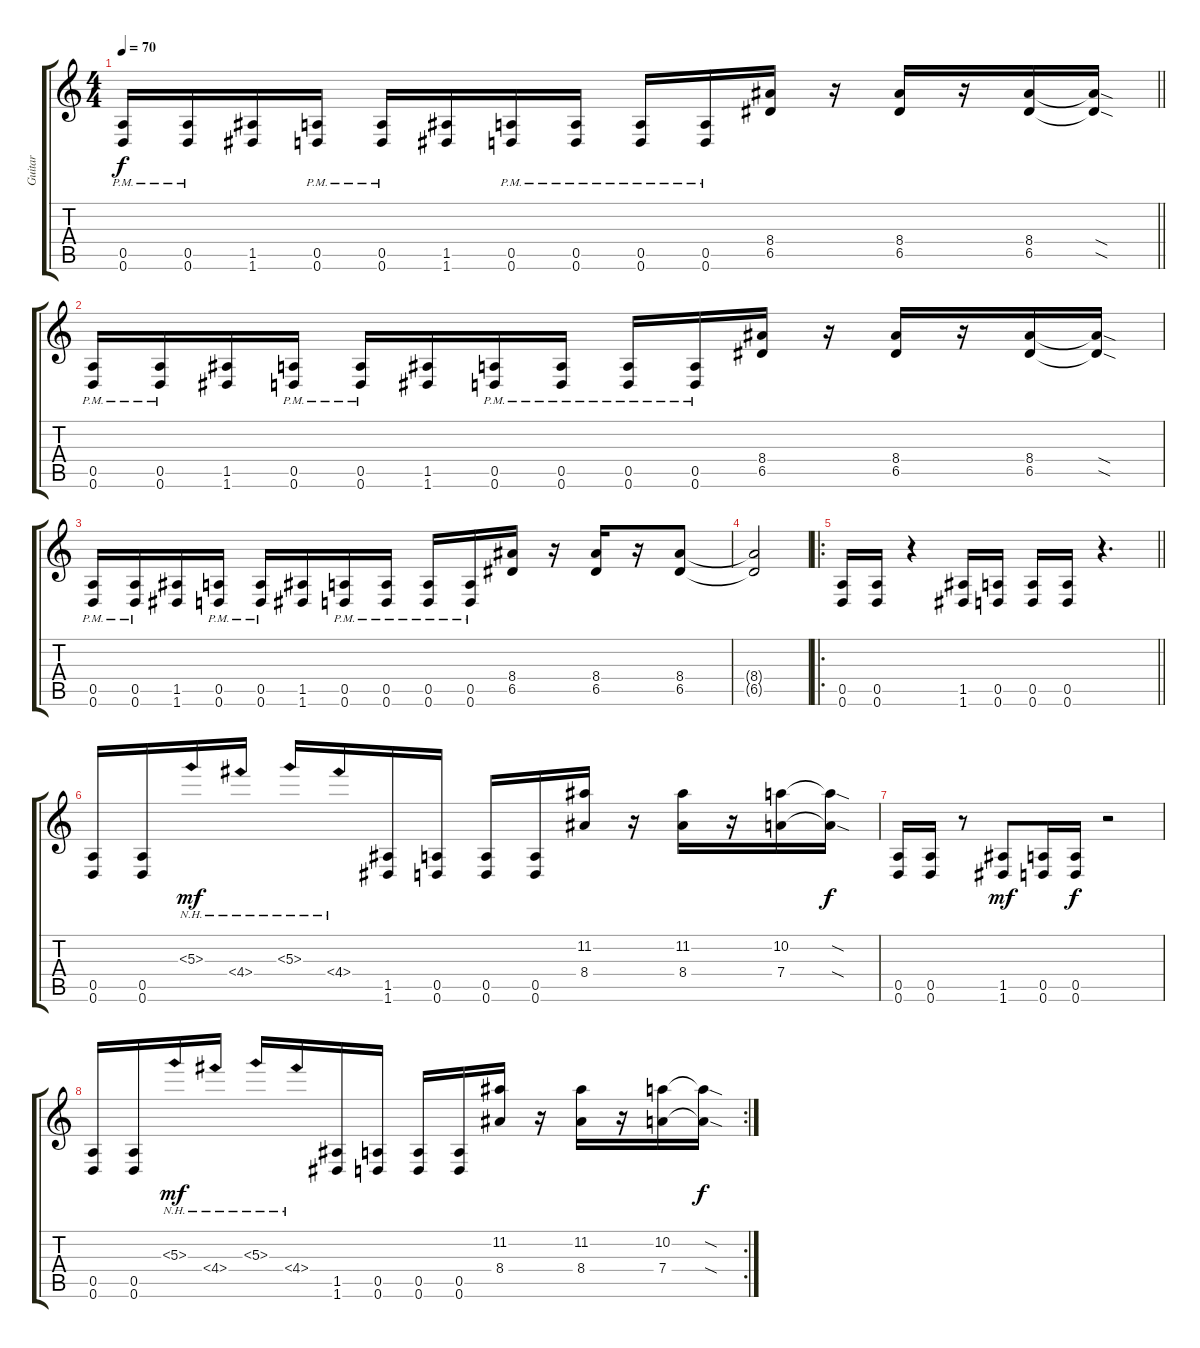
\track ("Guitar" "Guitar") {instrument distortionguitar}
\staff {score tabs}
\tuning (E4 B3 G3 D3 A2 D2) {hide}
\ts (4 4)
\tempo 70
\clef g2
\barLineRight lightlight
\ks c
(0.5{pm} 0.6{pm}).16{dy f} (0.5{pm} 0.6{pm}).16 (1.5 1.6).16 (0.5{pm} 0.6{pm}).16 (0.5{pm} 0.6{pm}).16 (1.5 1.6).16 (0.5{pm} 0.6{pm}).16 (0.5{pm} 0.6{pm}).16 (0.5{pm} 0.6{pm}).16 (0.5{pm} 0.6{pm}).16 (8.4 6.5).16 r.16 (8.4 6.5).16 r.16 (8.4 6.5).16 (8.4{sod t} 6.5{sod t}).16 |
(0.5{pm} 0.6{pm}).16 (0.5{pm} 0.6{pm}).16 (1.5 1.6).16 (0.5{pm} 0.6{pm}).16 (0.5{pm} 0.6{pm}).16 (1.5 1.6).16 (0.5{pm} 0.6{pm}).16 (0.5{pm} 0.6{pm}).16 (0.5{pm} 0.6{pm}).16 (0.5{pm} 0.6{pm}).16 (8.4 6.5).16 r.16 (8.4 6.5).16 r.16 (8.4 6.5).16 (8.4{sod t} 6.5{sod t}).16 |
(0.5{pm} 0.6{pm}).16 (0.5{pm} 0.6{pm}).16 (1.5 1.6).16 (0.5{pm} 0.6{pm}).16 (0.5{pm} 0.6{pm}).16 (1.5 1.6).16 (0.5{pm} 0.6{pm}).16 (0.5{pm} 0.6{pm}).16 (0.5{pm} 0.6{pm}).16 (0.5{pm} 0.6{pm}).16 (8.4 6.5).16 r.16 (8.4 6.5).16 r.16 (8.4 6.5).8 |
(8.4{t} 6.5{t}).2 |
\ro
\barLineRight lightlight
(0.5 0.6).16 (0.5 0.6).16 r.4 (1.5 1.6).16 (0.5 0.6).16 (0.5 0.6).16 (0.5 0.6).16 r.4{d} |
(0.5 0.6).16 (0.5 0.6).16 5.3{nh}.16{dy mf} 4.4{nh}.16 5.3{nh}.16 4.4{nh}.16 (1.5 1.6).16 (0.5 0.6).16 (0.5 0.6).16 (0.5 0.6).16 (11.2 8.4).16 r.16 (11.2 8.4).16 r.16 (10.2 7.4).16 (10.2{sod t} 7.4{sod t}).16{dy f} |
(0.5 0.6).16 (0.5 0.6).16 r.8 (1.5 1.6).8{dy mf} (0.5 0.6).16 (0.5 0.6).16{dy f} r.2 |
\rc 2
(0.5 0.6).16 (0.5 0.6).16 5.3{nh}.16{dy mf} 4.4{nh}.16 5.3{nh}.16 4.4{nh}.16 (1.5 1.6).16 (0.5 0.6).16 (0.5 0.6).16 (0.5 0.6).16 (11.2 8.4).16 r.16 (11.2 8.4).16 r.16 (10.2 7.4).16 (10.2{sod t} 7.4{sod t}).16{dy f}
